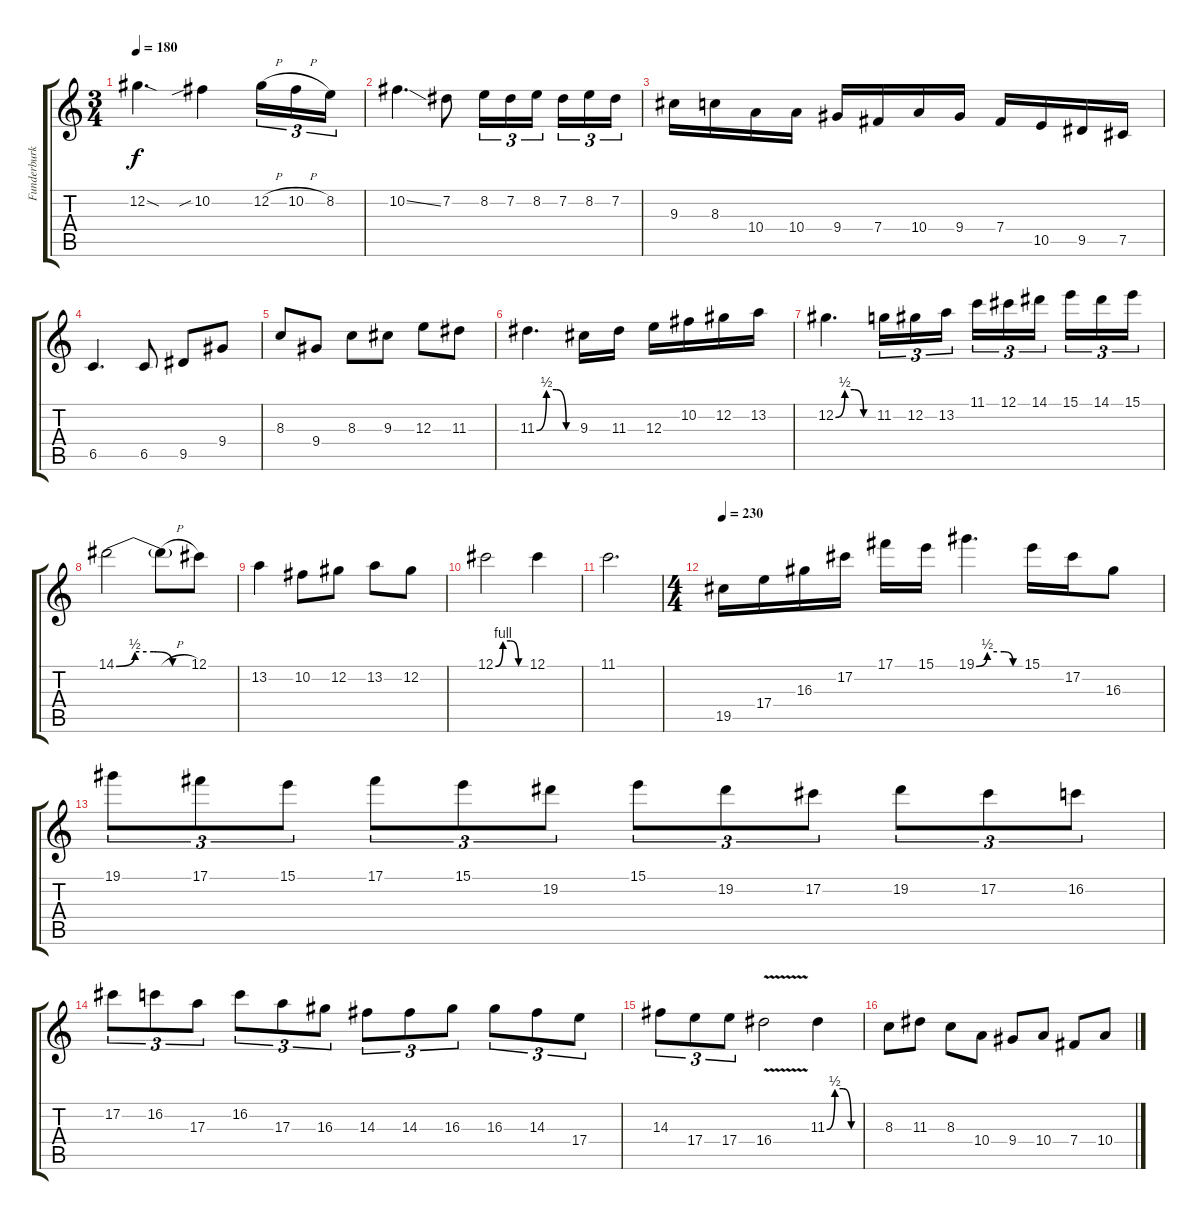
\track ("Funderburk Lead+Solo" "Funderburk") {instrument overdrivenguitar}
\staff {score tabs}
\tuning (Db4 Ab3 E3 B2 Gb2 B1) {hide}
\ts (3 4)
\tempo 180
\clef g2
\ks c
12.2{sod}.4{d dy f} 10.2{sib}.4 12.2{h}.16{tu (3 2)} 10.2{h}.16{tu (3 2)} 8.2.16{tu (3 2)} |
10.2{ss}.4{d} 7.2.8 8.2.16{tu (3 2)} 7.2.16{tu (3 2)} 8.2.16{tu (3 2) beam splitsecondary} 7.2.16{tu (3 2)} 8.2.16{tu (3 2)} 7.2.16{tu (3 2)} |
9.3.16 8.3.16 10.4.16 10.4.16 9.4.16 7.4.16 10.4.16 9.4.16 7.4.16 10.5.16 9.5.16 7.5.16 |
6.5.4{d} 6.5.8 9.5.8 9.4.8 |
8.3.8 9.4.8 8.3.8 9.3.8 12.3.8 11.3.8 |
11.3{be (custom 0 0 15 2 30 2 45 0 60 0)}.4{d} 9.3.16 11.3.16 12.3.16 10.2.16 12.2.16 13.2.16 |
12.2{be (custom 0 0 15 2 30 2 45 0 60 0)}.4{d} 11.2.16{tu (3 2)} 12.2.16{tu (3 2)} 13.2.16{tu (3 2)} 11.1.16{tu (3 2)} 12.1.16{tu (3 2)} 14.1.16{tu (3 2) beam splitsecondary} 15.1.16{tu (3 2)} 14.1.16{tu (3 2)} 15.1.16{tu (3 2)} |
14.1{be (custom 0 0 15 2 30 2 45 0 60 0)}.2 14.1{h t}.8 12.1.8 |
13.2.4 10.2.8 12.2.8 13.2.8 12.2.8 |
12.1{be (custom 0 0 15 4 30 4 46 0 60 0)}.2 12.1.4 |
11.1.2{d} |
\ts (4 4)
\tempo 230
19.5.16 17.4.16 16.3.16 17.2.16 17.1.16 15.1.16 19.1{be (custom 0 0 15 2 38 2 50 0 60 0)}.4{d} 15.1.16 17.2.16 16.3.8 |
19.1.8{tu (3 2)} 17.1.8{tu (3 2)} 15.1.8{tu (3 2)} 17.1.8{tu (3 2)} 15.1.8{tu (3 2)} 19.2.8{tu (3 2)} 15.1.8{tu (3 2)} 19.2.8{tu (3 2)} 17.2.8{tu (3 2)} 19.2.8{tu (3 2)} 17.2.8{tu (3 2)} 16.2.8{tu (3 2)} |
17.2.8{tu (3 2)} 16.2.8{tu (3 2)} 17.3.8{tu (3 2)} 16.2.8{tu (3 2)} 17.3.8{tu (3 2)} 16.3.8{tu (3 2)} 14.3.8{tu (3 2)} 14.3.8{tu (3 2)} 16.3.8{tu (3 2)} 16.3.8{tu (3 2)} 14.3.8{tu (3 2)} 17.4.8{tu (3 2)} |
14.3.8{tu (3 2)} 17.4.8{tu (3 2)} 17.4.8{tu (3 2)} 16.4{v}.2 11.3{be (custom 0 0 15 2 30 2 45 0 60 0)}.4 |
8.3.8 11.3.8 8.3.8 10.4.8 9.4.8 10.4.8 7.4.8 10.4.8
